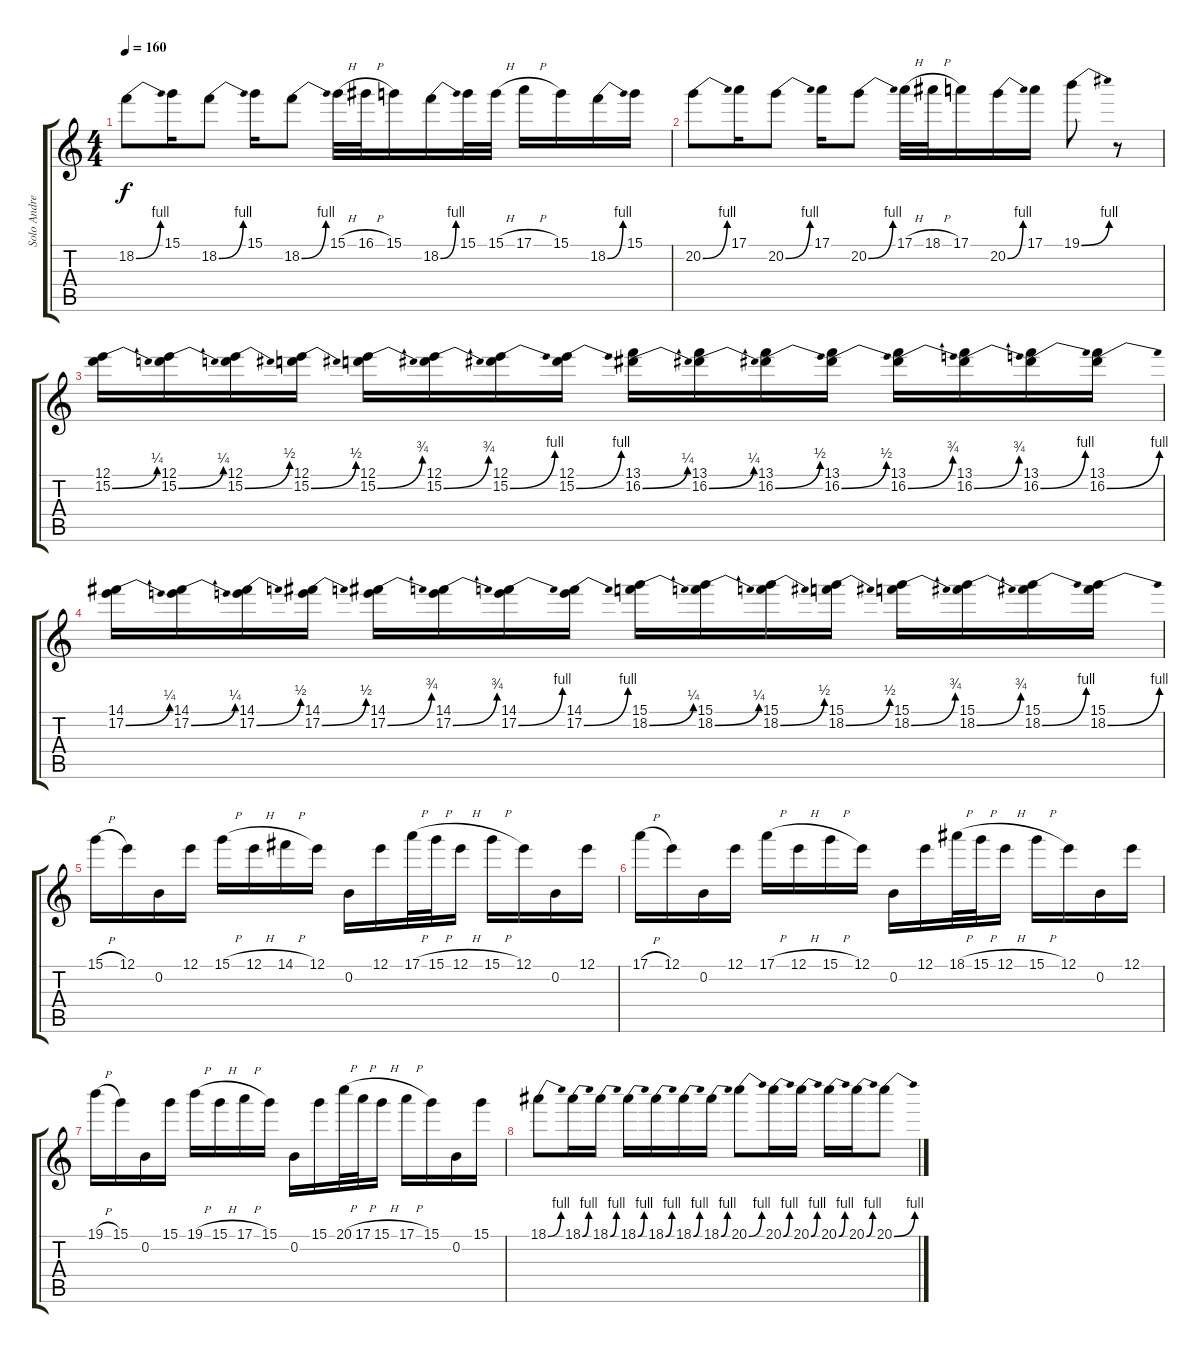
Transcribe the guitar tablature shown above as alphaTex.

\track ("Solo Andreas" "Solo Andre") {instrument distortionguitar}
\staff {score tabs}
\tuning (E4 B3 G3 D3 A2 E2) {hide}
\ts (4 4)
\tempo 160
\clef g2
\ks c
18.2{be (bend 0 0 60 4)}.8{dy f} 15.1.16 18.2{be (bend 0 0 60 4)}.8 15.1.16 18.2{be (bend 0 0 60 4)}.8 15.1{h}.32 16.1{h}.32 15.1.16 18.2{be (bend 0 0 60 4)}.16 15.1.32 15.1{h}.32 17.1{h}.16 15.1.16 18.2{be (bend 0 0 60 4)}.16 15.1.16 |
20.2{be (bend 0 0 60 4)}.8 17.1.16 20.2{be (bend 0 0 60 4)}.8 17.1.16 20.2{be (bend 0 0 60 4)}.8 17.1{h}.32 18.1{h}.32 17.1.16 20.2{be (bend 0 0 60 4)}.16 17.1.16 19.1{be (bend 0 0 60 4)}.8 r.8 |
(12.1 15.2{be (bend 0 0 60 1)}).16 (12.1 15.2{be (bend 0 0 60 1)}).16 (12.1 15.2{be (bend 0 0 60 2)}).16 (12.1 15.2{be (bend 0 0 60 2)}).16 (12.1 15.2{be (bend 0 0 60 3)}).16 (12.1 15.2{be (bend 0 0 60 3)}).16 (12.1 15.2{be (bend 0 0 60 4)}).16 (12.1 15.2{be (bend 0 0 60 4)}).16 (13.1 16.2{be (bend 0 0 60 1)}).16 (13.1 16.2{be (bend 0 0 60 1)}).16 (13.1 16.2{be (bend 0 0 60 2)}).16 (13.1 16.2{be (bend 0 0 60 2)}).16 (13.1 16.2{be (bend 0 0 60 3)}).16 (13.1 16.2{be (bend 0 0 60 3)}).16 (13.1 16.2{be (bend 0 0 60 4)}).16 (13.1 16.2{be (bend 0 0 60 4)}).16 |
(14.1 17.2{be (bend 0 0 60 1)}).16 (14.1 17.2{be (bend 0 0 60 1)}).16 (14.1 17.2{be (bend 0 0 60 2)}).16 (14.1 17.2{be (bend 0 0 60 2)}).16 (14.1 17.2{be (bend 0 0 60 3)}).16 (14.1 17.2{be (bend 0 0 60 3)}).16 (14.1 17.2{be (bend 0 0 60 4)}).16 (14.1 17.2{be (bend 0 0 60 4)}).16 (15.1 18.2{be (bend 0 0 60 1)}).16 (15.1 18.2{be (bend 0 0 60 1)}).16 (15.1 18.2{be (bend 0 0 60 2)}).16 (15.1 18.2{be (bend 0 0 60 2)}).16 (15.1 18.2{be (bend 0 0 60 3)}).16 (15.1 18.2{be (bend 0 0 60 3)}).16 (15.1 18.2{be (bend 0 0 60 4)}).16 (15.1 18.2{be (bend 0 0 60 4)}).16 |
15.1{h}.16 12.1.16 0.2.16 12.1.16 15.1{h}.16 12.1{h}.16 14.1{h}.16 12.1.16 0.2.16 12.1.16 17.1{h}.32 15.1{h}.32 12.1{h}.16 15.1{h}.16 12.1.16 0.2.16 12.1.16 |
17.1{h}.16 12.1.16 0.2.16 12.1.16 17.1{h}.16 12.1{h}.16 15.1{h}.16 12.1.16 0.2.16 12.1.16 18.1{h}.32 15.1{h}.32 12.1{h}.16 15.1{h}.16 12.1.16 0.2.16 12.1.16 |
19.1{h}.16 15.1.16 0.2.16 15.1.16 19.1{h}.16 15.1{h}.16 17.1{h}.16 15.1.16 0.2.16 15.1.16 20.1{h}.32 17.1{h}.32 15.1{h}.16 17.1{h}.16 15.1.16 0.2.16 15.1.16 |
18.1{be (bend 0 0 60 4)}.8 18.1{be (bend 0 0 60 4)}.16 18.1{be (bend 0 0 60 4)}.16 18.1{be (bend 0 0 60 4)}.16 18.1{be (bend 0 0 60 4)}.16 18.1{be (bend 0 0 60 4)}.16 18.1{be (bend 0 0 60 4)}.16 20.1{be (bend 0 0 60 4)}.8 20.1{be (bend 0 0 60 4)}.16 20.1{be (bend 0 0 60 4)}.16 20.1{be (bend 0 0 60 4)}.16 20.1{be (bend 0 0 60 4)}.16 20.1{be (bend 0 0 60 4)}.8
